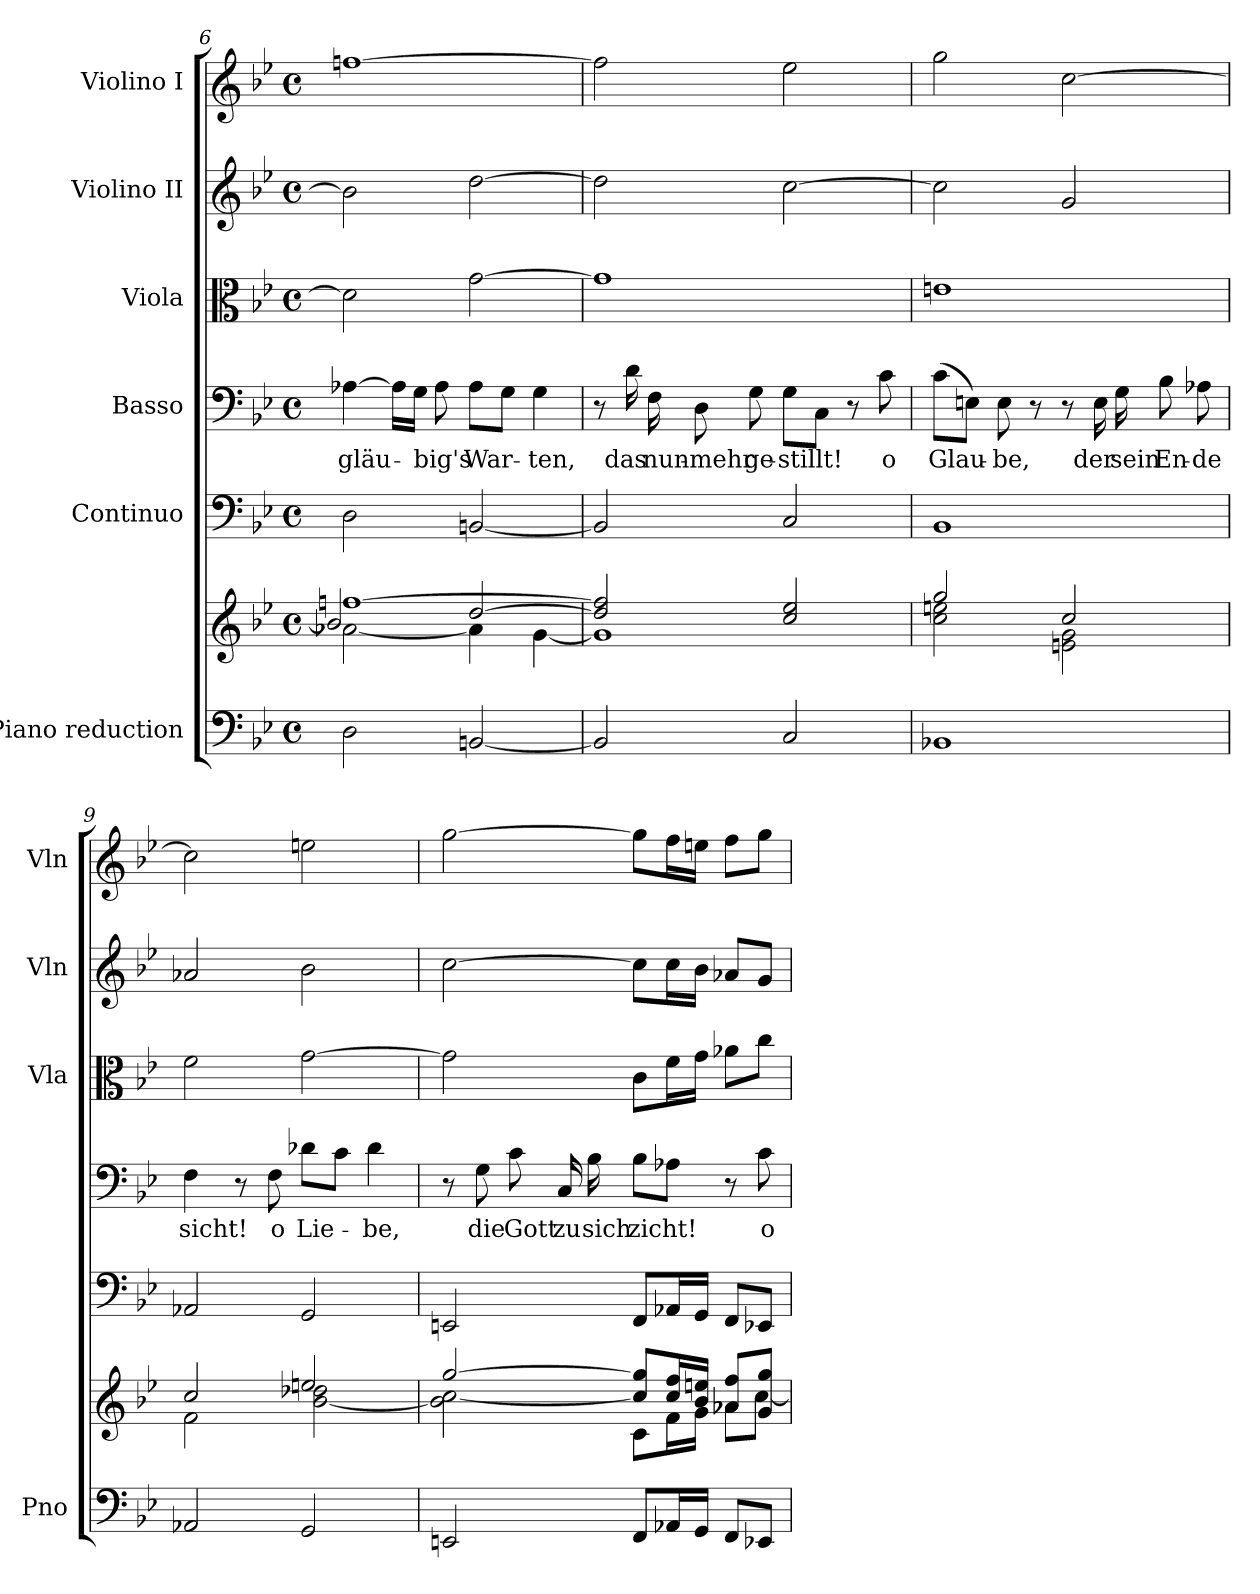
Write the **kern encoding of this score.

**kern	**kern	**kern	**kern	**text	**kern	**kern	**kern
*part6	*part6	*part5	*part4	*part4	*part3	*part2	*part1
*staff7	*staff6	*staff5	*staff4	*staff4	*staff3	*staff2	*staff1
*I"Piano reduction	*	*I"Continuo	*I"Basso	*	*I"Viola	*I"Violino II	*I"Violino I
*I'Pno	*	*	*	*	*I'Vla	*I'Vln	*I'Vln
*clefF4	*clefG2	*clefF4	*clefF4	*	*clefC3	*clefG2	*clefG2
*k[b-e-]	*k[b-e-]	*k[b-e-]	*k[b-e-]	*	*k[b-e-]	*k[b-e-]	*k[b-e-]
*M4/4	*M4/4	*M4/4	*M4/4	*	*M4/4	*M4/4	*M4/4
*met(c)	*met(c)	*met(c)	*met(c)	*	*met(c)	*met(c)	*met(c)
=6	=6	=6	=6	=6	=6	=6	=6
*	*^	*	*	*	*	*	*
*	*	*^	*	*	*	*	*	*
!	!	!	!	!	!	!LO:LY:b	!	!	!
2D\	[1ffn	[2a-X\	2b-/]	2D\	[4A-X\	gläu-	2d\]	2b-\]	[1ffn
.	.	.	.	.	16A-\LL]	.	.	.	.
.	.	.	.	.	16G\JJ	.	.	.	.
!	!	!	!	!	!	!LO:LY:b	!	!	!
.	.	.	.	.	8A-\	-big's	.	.	.
!	!	!	!	!	!	!LO:LY:b	!	!	!
[2BBn/	.	4a-\]	[2dd/	[2BBn/	8A-\L	War-	[2g\	[2dd\	.
.	.	.	.	.	8G\J	.	.	.	.
!	!	!	!	!	!	!LO:LY:b	!	!	!
.	.	[4g\	.	.	4G\	-ten,	.	.	.
*	*	*v	*v	*	*	*	*	*	*
=7	=7	=7	=7	=7	=7	=7	=7	=7
2BB/]	2dd/] 2ff/]	1g]	2BB/]	8r	.	1g]	2dd\]	2ff\]
!	!	!	!	!	!LO:LY:b	!	!	!
.	.	.	.	16d\	das	.	.	.
!	!	!	!	!	!LO:LY:b	!	!	!
.	.	.	.	16F\	nun-	.	.	.
!	!	!	!	!	!LO:LY:b	!	!	!
.	.	.	.	8D\	-mehr	.	.	.
!	!	!	!	!	!LO:LY:b	!	!	!
.	.	.	.	8G\	ge-	.	.	.
!	!	!	!	!	!LO:LY:b	!	!	!
2C/	2cc/ 2ee-/	.	2C/	8G\L	-stillt!	.	[2cc\	2ee-\
.	.	.	.	8C\J	.	.	.	.
.	.	.	.	8r	.	.	.	.
!	!	!	!	!	!LO:LY:b	!	!	!
.	.	.	.	8c\	o	.	.	.
!!LO:PB:g=z
=8	=8	=8	=8	=8	=8	=8	=8	=8
!	!	!	!	!	!LO:LY:b	!	!	!
1BB-X	2gg/	2cc\ 2een\	1BB-	(>8c\L	Glau-	1en	2cc\]	2gg\
.	.	.	.	8En\J)	.	.	.	.
!	!	!	!	!	!LO:LY:b	!	!	!
.	.	.	.	8E\	-be,	.	.	.
.	.	.	.	8r	.	.	.	.
.	2cc/	2en\ 2g\	.	8r	.	.	2g/	[2cc\
!	!	!	!	!	!LO:LY:b	!	!	!
.	.	.	.	16E\	der	.	.	.
!	!	!	!	!	!LO:LY:b	!	!	!
.	.	.	.	16G\	sein	.	.	.
!	!	!	!	!	!LO:LY:b	!	!	!
.	.	.	.	8B-\	En-	.	.	.
!	!	!	!	!	!LO:LY:b	!	!	!
.	.	.	.	8A-X\	-de	.	.	.
=9	=9	=9	=9	=9	=9	=9	=9	=9
!	!	!	!	!	!LO:LY:b	!	!	!
2AA-X/	2cc/	2f\	2AA-X/	4F\	sicht!	2f\	2a-X/	2cc\]
.	.	.	.	8r	.	.	.	.
!	!	!	!	!	!LO:LY:b	!	!	!
.	.	.	.	8F\	o	.	.	.
!	!	!	!	!	!LO:LY:b	!	!	!
2GG/	2een/	[2b-\ 2dd-X\	2GG/	8d-X\L	Lie-	[2g\	2b-\	2een\
.	.	.	.	8c\J	.	.	.	.
!	!	!	!	!	!LO:LY:b	!	!	!
.	.	.	.	4d-\	-be,	.	.	.
=10	=10	=10	=10	=10	=10	=10	=10	=10
2EEn/	[2gg/	2b-\] [2cc\	2EEn/	8r	.	2g\]	[2cc\	[2gg\
!	!	!	!	!	!LO:LY:b	!	!	!
.	.	.	.	8G\	die	.	.	.
!	!	!	!	!	!LO:LY:b	!	!	!
.	.	.	.	8c\	Gott	.	.	.
!	!	!	!	!	!LO:LY:b	!	!	!
.	.	.	.	16C/	zu	.	.	.
!	!	!	!	!	!LO:LY:b	!	!	!
.	.	.	.	16B-\	sich	.	.	.
!	!	!	!	!	!LO:LY:b	!	!	!
8FF/L	8cc/] 8gg/]L	8c\L	8FF/L	8B-\L	zicht!	8c\L	8cc\L]	8gg\L]
16AA-X/L	16cc/ 16ff/L	16f\L	16AA-X/L	8A-X\J	.	16f\L	16cc\L	16ff\L
16GG/JJ	16b-/ 16een/JJ	16g\JJ	16GG/JJ	.	.	16g\JJ	16b-\JJ	16een\JJ
8FF/L	8a-X/ 8ff/L	8a-\L	8FF/L	8r	.	8a-X\L	8a-X/L	8ff\L
!	!	!	!	!	!LO:LY:b	!	!	!
8EE-X/J	8g/ 8gg/J	[8cc\J	8EE-X/J	8c\	o	8cc\J	8g/J	8gg\J
*	*v	*v	*	*	*	*	*	*
=	=	=	=	=	=	=	=
*-	*-	*-	*-	*-	*-	*-	*-
